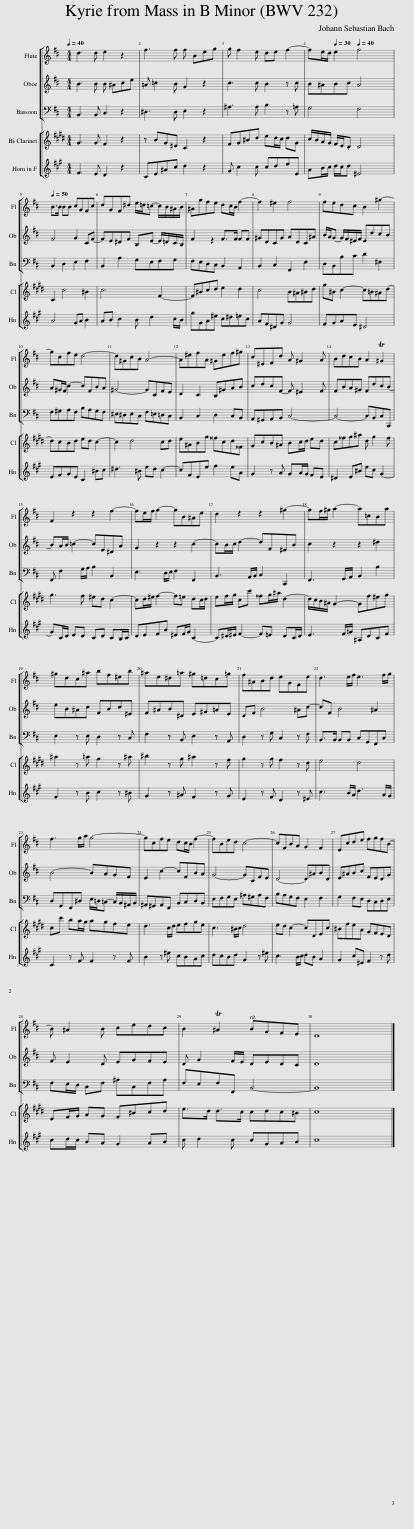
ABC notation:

X:1
%%score [ 1 2 3 ] [ 4 5 ]
L:1/8
Q:1/4=40
M:4/4
I:linebreak $
K:D
V:1 treble
V:2 treble
V:3 bass
V:4 treble transpose=-2
V:5 treble transpose=-7
V:1
 d3 d e2 z2 | f3 f f Beg | g f2 e de f2- | fe/d/[Q:1/4=30] e2[Q:1/4=40] f4 | x2 |$ %5
[Q:1/4=50] B>B BB cGFc | dGF^d e/=d/=c- c/B/^A/B/ | ^Agfe dc/B/ f2- | f2 ^e2 f4 | fedc B2 ^g2- |$ %10
 gcfe d4- | d^GcB A4- | A^efA ^Gef^g | c^EFd A ^G2 A | BdcB A2 T^G2 |$ %15
 F2 z2 z2 f2- | fe/f/ g2- gB^Ae | d2 z2 z2 ^g2- | gf/^g/ a2- a=cBa |$ ^gdc^a bf^eb | %20
 ^ae^d=a ^g=dc=g | f^ABd eGFe | d3 e/f/ e3 f/g/ |$ f3 g/a/ g4- | gcfe dc/B/ f2- | %25
 fBed c4- | cFBA G2 F2 | Ecde fgfB- |$ B ^A2 B cedc | B2 T^A2[Q:1/4=50] B[Q:1/4=48]G[Q:1/4=46]F[Q:1/4=45]E | %30
[Q:1/4=43] D8 |] %31
V:2
 B3 B B ^Ace | =A =c2 B G2 z2 | c3 c B2 z c | B^ABc A4 | x2 |$ %5
 F4 G2 CF- | FE^DF B,E- E/=D/C/B,/ | F2 z2 F>F FF | ^GDCG ADC^A | B/A/G- G/F/^E/F/ EdcB |$ %10
 A^G/F/ c2- cFBA | ^G4- GCFE | D2 C2 B,^GAB | cdcF- F ^E2 F | FBA^G FdcB- |$ %15
 BA/B/ =c2- cE^DA | G2 z2 z2 c2- | cB/c/ d2- dF^EB | c2 z2 z2 ^d2 |$ eB^Ac FBc^E | %20
 F^AB^D E^G=AE | DF B4 ^Ac- | cF B4 ^A2 |$ B4- BAGF | E2 c2- cFBA | %25
 G4- GCFE | D4- D^ABD | E^ABc FEDG |$ F E2 D EGFE | D G2 F/E/ DEDC | %30
 D8 |] %31
V:3
 B,,3 B,, C,2 z2 | ^D,3 D, E,2 z2 | ^A,3 A, B,2 z =A, | G,4 F,4 | x2 |$ %5
 B,,2 D,2 E,2 F,2 | B,,2 A,2 G,E,F,G, | F,E,D,C, B,,2 A,,2 | B,,2 C,2 F,,2 E,2 | D,B,,B,C D2 ^E,2 |$ %10
 F,^G,A,F, B,A,G,F, | ^E,^D,E,C, F,=E,=D,C, | B,,2 C,2 D,2 C,B,, | A,,^G,,A,,B,, C,4- | C,4- C,B,,C,C,, |$ %15
 F,, F,2 G,/A,/ B,2 B,,2 | E,3 D,/E,/ F,2 F,,2 | B,,3 A,,/B,,/ C,2 C,,2 | F,,3 G,,/A,,/ B,,2 B,2 |$ E,2 z E, D,2 z C, | %20
 F,2 z B,, E,2 z A,, | D,2 z G, C,2 z F, | B,,>B,, B,,B,, C,G,,F,,C, |$ D,G,,F,,^D, E,/=D,/=C,- C,/B,,/^A,,/B,,/ | ^A,,^G,,A,,F,, B,,C,D,B,, | %25
 E,F,G,E, ^A,^G,A,F, | B,A,G,F, E,2 F,2 | G,2 F,E, D,C,D,E, |$ F,E,/D,/ C,F, ^A,C,F,A, | F,E,F,F,, B,,4- | %30
 B,,8 |] %31
V:4
[K:E] G3 G F2 z2 | z BG^E C2 z2 | FG^Bd ed/c/ dG | c/B/A/G/ F/E/.D D4 | x2 |$ %5
 C2 c4 ^B2 | c6 F2- | F^Bcd e2 d2 | c4 B^A^Bd | g^B c2- c=B^Ad- |$ %10
 dcBd ed c2- | c2 d4 cd | e^ABg ^^fcd^^F | GcB^A Bc/d/ ed | c^^fg^a d g2 f |$ %15
 g3 f ^ed c2- | cd/^e/ f2- f=e dc/d/ | ef/g/ cc' ^^fg/^a/ d2- | d/c/B/^A/ G2- Gf^eg |$ ^a2 z =a g2 z ^a | %20
 ^b2 z g ^a2 z f | g2 z g f2 z d | e4 d4 |$ cc' ba/g/ agfe | d3 c/d/ efge | %25
 c3 ^B/c/ d4 | ed c2- cDEc | ^BfeA GFED |$ EF/G/ AG F^Bcd | e>d d>c cdc^B | %30
 c8 |] %31
V:5
[K:A] F3 E D2 z2 | CE^Ac d2 z2 | G c2 c cdeE | AB/c/ d/c/d ^E4 | x2 |$ %5
 A4 GA B2 | AB c2 B d2 c/B/ | gGA^e c^d=ec | AF^DG G4 | FGAE ^D4 |$ %10
 EFGE C2 ^Bc | ^d3 ^B ed c2- | cFEe f2 eA | G2 z A GA/G/ FE | ^D2 E^B ec G2- |$ %15
 GC/D/ ED CD CB,/C/ | DEFB ^EF/G/ C2- | C^D/^E/ F2- F=E DC/D/ | E3 F/=G/ ^A,DCF |$ F2 z B c2 z ^B | %20
 G2 z ^A F2 z G | E2 z F D2 z ^E | c3 B/A/ d3 A/G/ |$ C2 z F F2 z F | B2 z ^e cBAc | %25
 dcBd G2 z ^e | c3 B/c/ dB A2 | G2 c^E F2 z d |$ cd/c/ BA G2 AB | c d2 c cGAB | %30
 c8 |] %31
